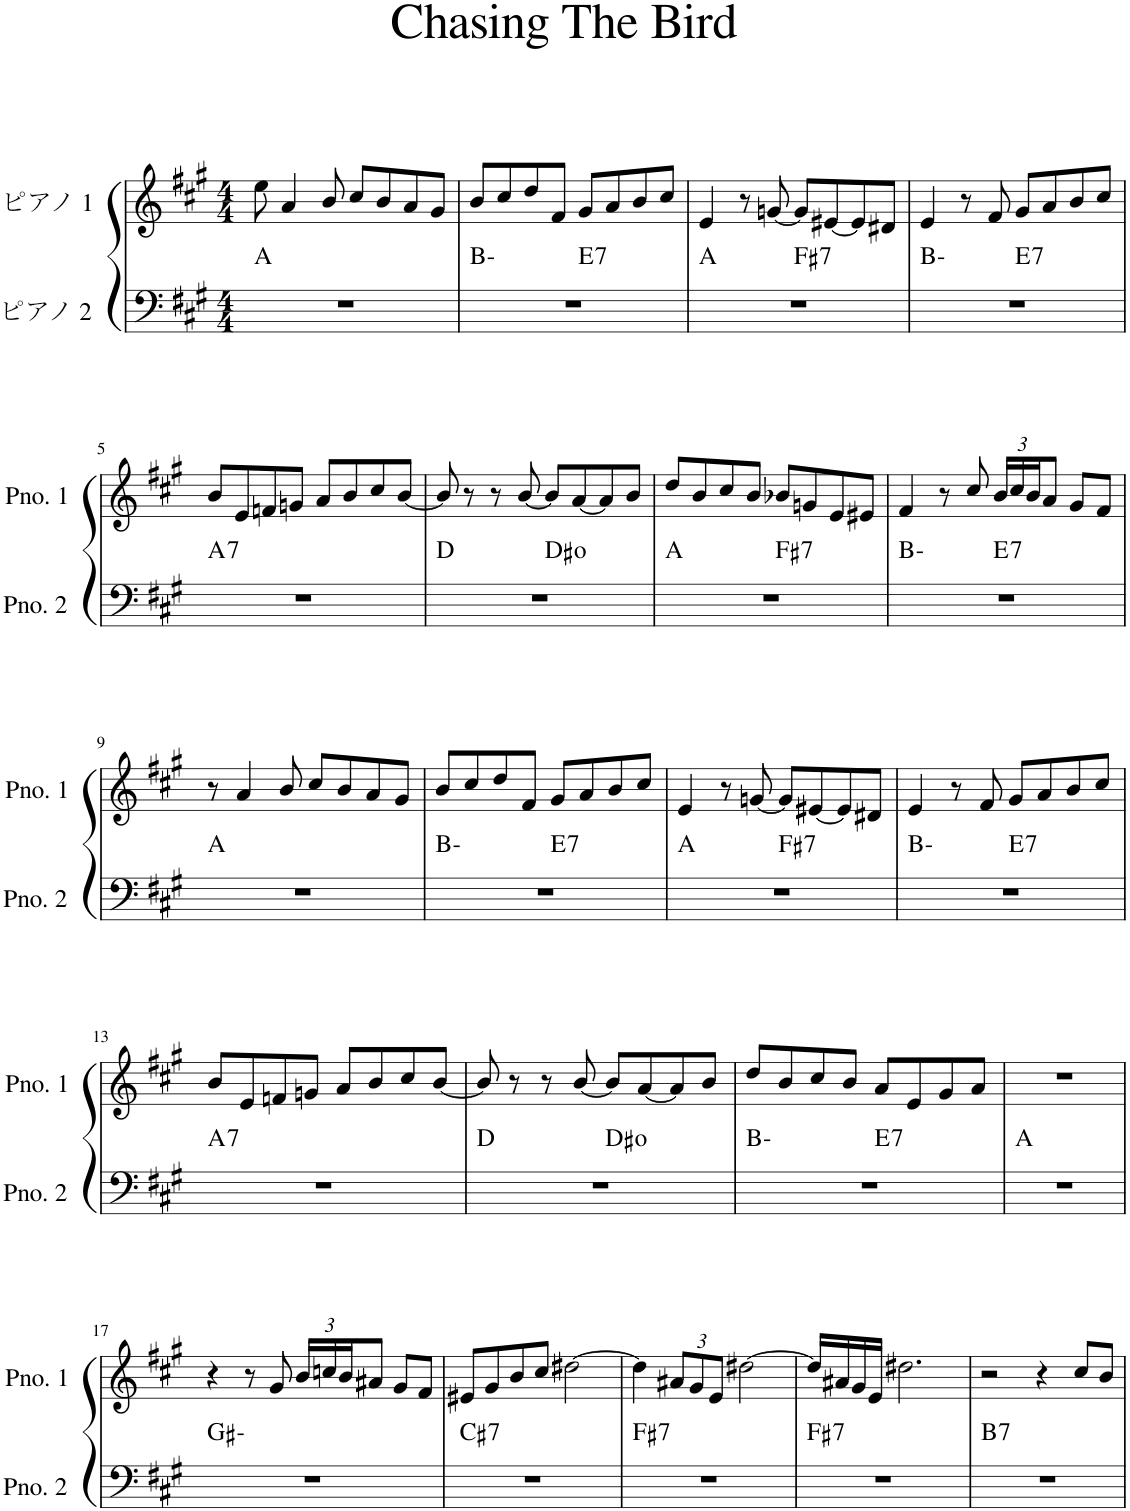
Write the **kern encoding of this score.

**kern	**harte	**kern
*part2	*part2	*part1
*staff2	*	*staff1
*I"ピアノ 2	*	*I"ピアノ 1
*clefF4	*	*clefG2
*k[f#c#g#]	*	*k[f#c#g#]
*M4/4	*	*M4/4
=1	=1	=1
1r	A:maj	8ee\
.	.	4a/
.	.	8b/
.	.	8cc#/L
.	.	8b/
.	.	8a/
.	.	8g#/J
=2	=2	=2
*^	*	*
1r	2ryy	B:min	8b/L
.	.	.	8cc#/
.	.	.	8dd/
.	.	.	8f#/J
!	!	!LO:H:kt=7	!
.	2ryy	E:7	8g#/L
.	.	.	8a/
.	.	.	8b/
.	.	.	8cc#/J
=3	=3	=3	=3
1r	2ryy	A:maj	4e/
.	.	.	8r
.	.	.	[8gn/
!	!	!LO:H:kt=7	!
.	2ryy	F#:7	8g/L]
.	.	.	[8e#X/
.	.	.	8e#/]
.	.	.	8d#X/J
=4	=4	=4	=4
1r	2ryy	B:min	4e/
.	.	.	8r
.	.	.	8f#/
!	!	!LO:H:kt=7	!
.	2ryy	E:7	8g#/L
.	.	.	8a/
.	.	.	8b/
.	.	.	8cc#/J
!!LO:LB:g=z
=5	=5	=5	=5
!	!	!LO:H:kt=7	!
*v	*v	*	*
1r	A:7	8b/L
.	.	8e/
.	.	8fn/
.	.	8gn/J
.	.	8a/L
.	.	8b/
.	.	8cc#/
.	.	[8b/J
=6	=6	=6
*^	*	*
1r	2ryy	D:maj	8b/]
.	.	.	8r
.	.	.	8r
.	.	.	[8b/
.	2ryy	D#:dim	8b/L]
.	.	.	[8a/
.	.	.	8a/]
.	.	.	8b/J
=7	=7	=7	=7
1r	2ryy	A:maj	8dd/L
.	.	.	8b/
.	.	.	8cc#/
.	.	.	8b/J
!	!	!LO:H:kt=7	!
.	2ryy	F#:7	8b-X/L
.	.	.	8gn/
.	.	.	8e/
.	.	.	8e#X/J
=8	=8	=8	=8
1r	2ryy	B:min	4f#/
.	.	.	8r
.	.	.	8cc#/
*	*	*	*Xbrackettup
!	!	!LO:H:kt=7	!
.	2ryy	E:7	24b/LL
.	.	.	24cc#/
.	.	.	24b/J
.	.	.	8a/J
.	.	.	8g#/L
.	.	.	8f#/J
*v	*v	*	*
!!LO:LB:g=z
=9	=9	=9
1r	A:maj	8r
.	.	4a/
.	.	8b/
.	.	8cc#/L
.	.	8b/
.	.	8a/
.	.	8g#/J
=10	=10	=10
*^	*	*
1r	2ryy	B:min	8b/L
.	.	.	8cc#/
.	.	.	8dd/
.	.	.	8f#/J
!	!	!LO:H:kt=7	!
.	2ryy	E:7	8g#/L
.	.	.	8a/
.	.	.	8b/
.	.	.	8cc#/J
=11	=11	=11	=11
1r	2ryy	A:maj	4e/
.	.	.	8r
.	.	.	[8gn/
!	!	!LO:H:kt=7	!
.	2ryy	F#:7	8g/L]
.	.	.	[8e#X/
.	.	.	8e#/]
.	.	.	8d#X/J
=12	=12	=12	=12
1r	2ryy	B:min	4e/
.	.	.	8r
.	.	.	8f#/
!	!	!LO:H:kt=7	!
.	2ryy	E:7	8g#/L
.	.	.	8a/
.	.	.	8b/
.	.	.	8cc#/J
!!LO:LB:g=z
=13	=13	=13	=13
!	!	!LO:H:kt=7	!
*v	*v	*	*
1r	A:7	8b/L
.	.	8e/
.	.	8fn/
.	.	8gn/J
.	.	8a/L
.	.	8b/
.	.	8cc#/
.	.	[8b/J
=14	=14	=14
*^	*	*
1r	2ryy	D:maj	8b/]
.	.	.	8r
.	.	.	8r
.	.	.	[8b/
.	2ryy	D#:dim	8b/L]
.	.	.	[8a/
.	.	.	8a/]
.	.	.	8b/J
=15	=15	=15	=15
1r	2ryy	B:min	8dd/L
.	.	.	8b/
.	.	.	8cc#/
.	.	.	8b/J
!	!	!LO:H:kt=7	!
.	2ryy	E:7	8a/L
.	.	.	8e/
.	.	.	8g#/
.	.	.	8a/J
*v	*v	*	*
=16	=16	=16
1r	A:maj	1r
!!LO:LB:g=z
=17	=17	=17
1r	G#:min	4r
.	.	8r
.	.	8g#/
.	.	24b/LL
.	.	24ccn/
.	.	24b/J
.	.	8a#X/J
.	.	8g#/L
.	.	8f#/J
=18	=18	=18
!	!LO:H:kt=7	!
1r	C#:7	8e#X/L
.	.	8g#/
.	.	8b/
.	.	8cc#/J
.	.	[2dd#X\
=19	=19	=19
!	!LO:H:kt=7	!
1r	F#:7	4dd#\]
.	.	12a#X/L
.	.	12g#/
.	.	12e/J
.	.	[2dd#X\
=20	=20	=20
!	!LO:H:kt=7	!
1r	F#:7	16dd#/LL]
.	.	16a#X/
.	.	16g#/
.	.	16e/JJ
.	.	2.dd#X\
=21	=21	=21
!	!LO:H:kt=7	!
1r	B:7	2r
.	.	4r
.	.	8cc#/L
.	.	8b/J
=	=	=
*-	*-	*-
